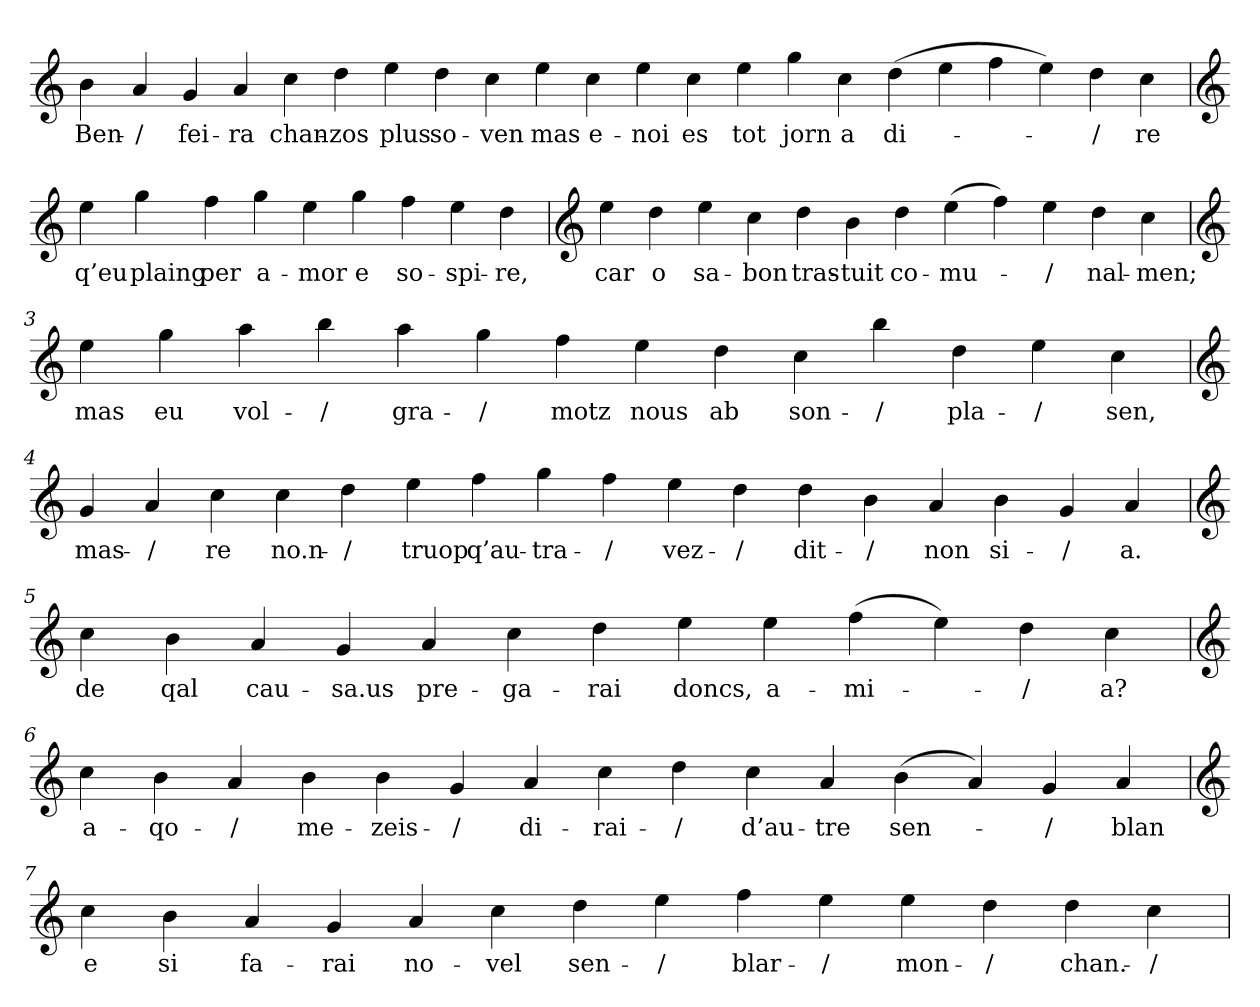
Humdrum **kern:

**kern	**text
*part1	*part1
*staff1	*staff1
*clefG2	*
=	=
4b	Ben-
4a	-/
4g	fei-
4a	-ra
4cc	chan-
4dd	-zos
4ee	plus
4dd	so-
4cc	-ven
4ee	mas
4cc	e-
4ee	-noi
4cc	es
4ee	tot
4gg	jorn
4cc	a
(4dd	di-
4ee	.
4ff	.
4ee)	.
4dd	-/
4cc	re
=1	=1
*clefG2	*
4ee	q’eu
4gg	plaing
4ff	per
4gg	a-
4ee	-mor
4gg	e
4ff	so-
4ee	-spi-
4dd	-re,
=2	=2
*clefG2	*
4ee	car
4dd	o
4ee	sa-
4cc	-bon
4dd	tras-
4b	-tuit
4dd	co-
(4ee	-mu-
4ff)	.
4ee	-/
4dd	nal-
4cc	-men;
=3	=3
*clefG2	*
4ee	mas
4gg	eu
4aa	vol-
4bb	-/
4aa	gra-
4gg	-/
4ff	motz
4ee	nous
4dd	ab
4cc	son-
4bb	-/
4dd	pla-
4ee	-/
4cc	sen,
=4	=4
*clefG2	*
4g	mas-
4a	-/
4cc	re
4cc	no.n-
4dd	-/
4ee	truop
4ff	q’au-
4gg	-tra-
4ff	-/
4ee	vez-
4dd	-/
4dd	dit-
4b	-/
4a	non
4b	si-
4g	-/
4a	a.
=5	=5
*clefG2	*
4cc	de
4b	qal
4a	cau-
4g	-sa.us
4a	pre-
4cc	-ga-
4dd	-rai
4ee	doncs,
4ee	a-
(4ff	-mi-
4ee)	.
4dd	-/
4cc	a?
=6	=6
*clefG2	*
4cc	a-
4b	-qo-
4a	-/
4b	me-
4b	-zeis-
4g	-/
4a	di-
4cc	-rai-
4dd	-/
4cc	d’au-
4a	-tre
(4b	sen-
4a)	.
4g	-/
4a	blan
=7	=7
*clefG2	*
4cc	e
4b	si
4a	fa-
4g	-rai
4a	no-
4cc	-vel
4dd	sen-
4ee	-/
4ff	blar-
4ee	-/
4ee	mon-
4dd	-/
4dd	chan.-
4cc	-/
=	=
*-	*-
